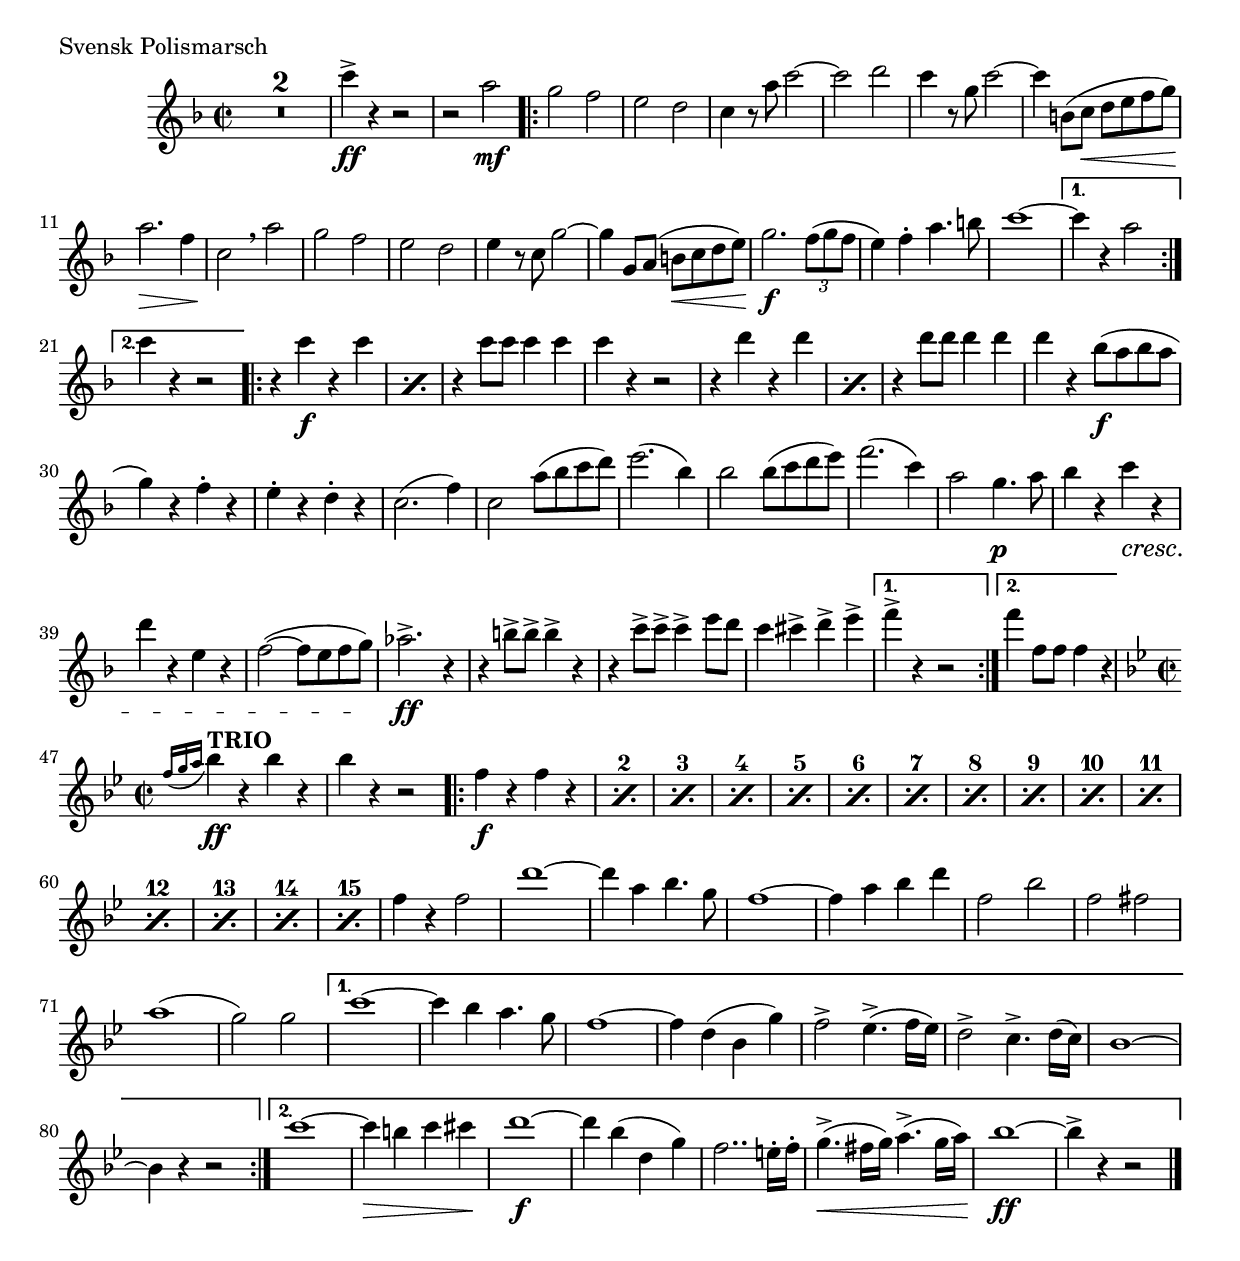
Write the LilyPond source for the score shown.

\version "2.18.0"
% When ready to include in collection: 1. Comment out paper.
% 				       2. Create include file of relative and
%					  header.
%Comment out from here
%{
#(set-default-paper-size "a5" 'landscape)
#(set-global-staff-size 17) % set staff-size when ready to print

\include "Marsch_format.ly"

%...to here
%}
  \score {

    % Svenska Polisens Marscher: 1. Title    
    \relative c'' { 
    	    \time 2/2 \key f \major \clef treble
    	    \override DynamicLineSpanner.staff-padding = #2
    	    \compressFullBarRests
    	    R1*2 |c'4->\ff r r2 |r a\mf 
   	    \repeat volta 2 {
    	    g2 f |e d |c4 r8 a' c2~ |c d2 |c4 r8 g c2~ |c4 b,8 (c\< d e f g\!)
    	    a2.\> f4 |c2\!\breathe a' |g f |e d |e4 r8 c g'2~ 
    	    g4 g,8 a (b\< c d e\!) |g2.\f \tuplet 3/2 {f8 (g f} |e4) f-. a4. b8 
    	    c1~ 
    	    }
  	    \alternative {
    	    	    {c4 r a2}
    	    	    {c4 r r2}
 	    }
 	    \repeat volta 2 {
 	    \repeat percent 2 {r4 c\f r c} |r c8 c c4 c |c r r2
 	    \repeat percent 2 {r4 d r d} |r d8 d d4 d 
 	    d r bes8\f (a bes a |g4) r f-. r |e-. r d-. r |c2. (f4) 
 	    c2 a'8 (bes c d) |e2. (bes4) |bes2 bes8 (c d e) |f2. (c4) 
 	    a2 g4.\p a8 |bes4 r c\cresc r 
	    d r e, r |f2~ (f8 e f g)\! |aes2.->\ff r4 |r b8-> b-> b4-> r
	    r c8-> c-> c4-> e8 d |c4 cis-> d-> e->  
 	    }
 	    \alternative {
 	    	    {f-> r r2}
 	    	    {f4 f,8 f f4 r}
 	    }
    \break
    \key bes \major
    \time 2/2
    \acciaccatura {f16 [g a]} bes4\ff^\markup {\bold TRIO} r bes r |bes r r2
    \repeat volta 2 {
    	    \set countPercentRepeats = ##t
    	    \repeat percent 15 {f4\f r f r} |f r f2
    	    d'1~ |d4 a bes4. g8
    	    \set countPercentRepeats = ##f
    	    f1~ |f4 a bes d |f,2 bes |f fis | a1 ( |g2) g }
    	    \alternative {
    	    	    {c1~ |c4 bes a4. g8 |f1~ |f4 d (bes g')
    	    	     f2-> ees4.-> (f16 ees)|d2-> c4.-> d16 (c) |bes1~ |bes4 r r2}
    	    	    {c'1~ |c4\> b c cis\!  |d1~\f |d4 bes (d, g)
    	    	     f2.. e16-. f-. |g4.->\< ( fis16 g) a4.-> ( g16 a)\!
    	    	     bes1~\ff |bes4-> r r2}
    	    }
    \bar "|."

    }%end relative
    \header {
    	    piece = "Svensk Polismarsch"
    	    composer = "P. Grundström"
    	}
  }%end score
